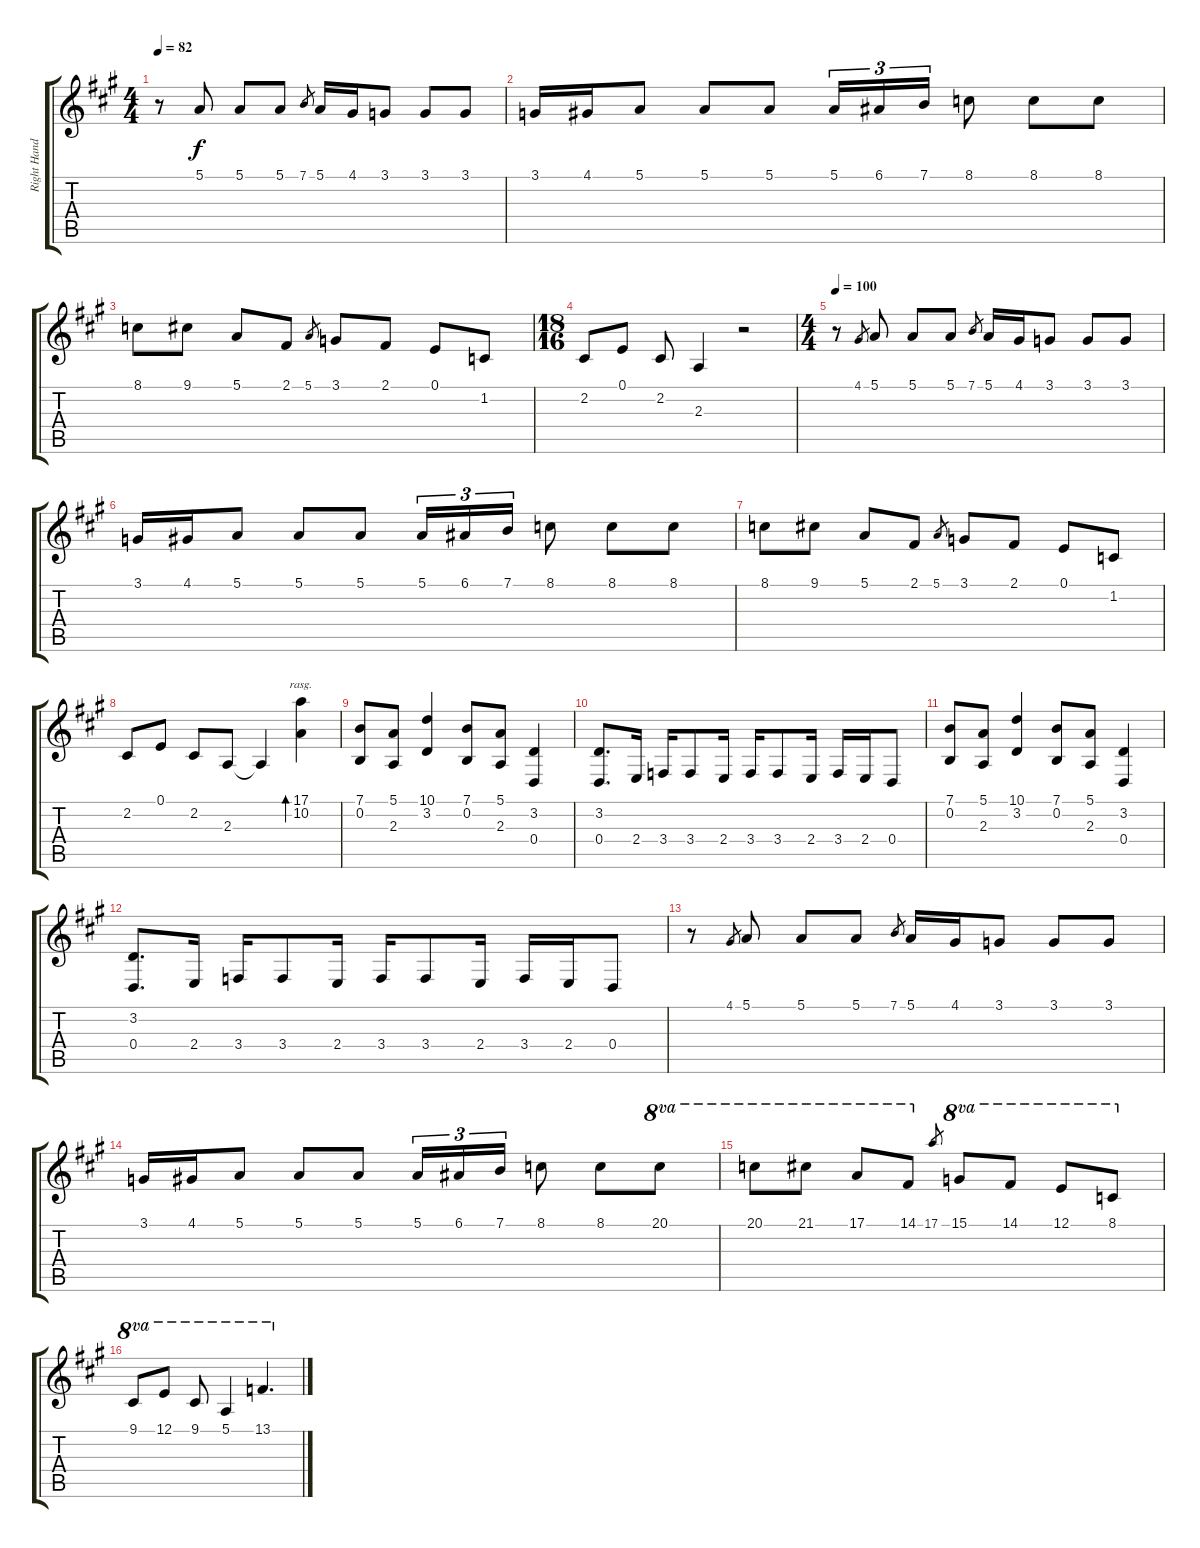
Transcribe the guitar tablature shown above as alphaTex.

\track ("Right Hand" "Right Hand") {instrument acousticgrandpiano}
\staff {score tabs}
\tuning (E4 B3 G3 D3 A2 E2) {hide}
\ts (4 4)
\tempo 82
\clef g2
\ks a
r.8{dy f} 5.1.8 5.1.8 5.1.8 7.1.8{gr} 5.1.16 4.1.16 3.1.8 3.1.8 3.1.8 |
3.1.16 4.1.16 5.1.8 5.1.8 5.1.8 5.1.16{tu (3 2)} 6.1.16{tu (3 2)} 7.1.16{tu (3 2)} 8.1.8 8.1.8 8.1.8 |
8.1.8 9.1.8 5.1.8 2.1.8 5.1.8{gr} 3.1.8 2.1.8 0.1.8 1.2.8 |
\ts (18 16)
2.2.8 0.1.8 2.2.8 2.3.4 r.2 |
\ts (4 4)
\tempo 100
r.8 4.1.8{gr} 5.1.8 5.1.8 5.1.8 7.1.8{gr} 5.1.16 4.1.16 3.1.8 3.1.8 3.1.8 |
3.1.16 4.1.16 5.1.8 5.1.8 5.1.8 5.1.16{tu (3 2)} 6.1.16{tu (3 2)} 7.1.16{tu (3 2)} 8.1.8 8.1.8 8.1.8 |
8.1.8 9.1.8 5.1.8 2.1.8 5.1.8{gr} 3.1.8 2.1.8 0.1.8 1.2.8 |
2.2.8 0.1.8 2.2.8 2.3.8 2.3{t}.4 (17.1 10.2).4{bd 240 rasg ii} |
(7.1 0.2).8 (5.1 2.3).8 (10.1 3.2).4 (7.1 0.2).8 (5.1 2.3).8 (3.2 0.4).4 |
(3.2 0.4).8{d} 2.4.16 3.4.16 3.4.8 2.4.16 3.4.16 3.4.8 2.4.16 3.4.16 2.4.16 0.4.8 |
(7.1 0.2).8 (5.1 2.3).8 (10.1 3.2).4 (7.1 0.2).8 (5.1 2.3).8 (3.2 0.4).4 |
(3.2 0.4).8{d} 2.4.16 3.4.16 3.4.8 2.4.16 3.4.16 3.4.8 2.4.16 3.4.16 2.4.16 0.4.8 |
r.8 4.1.8{gr} 5.1.8 5.1.8 5.1.8 7.1.8{gr} 5.1.16 4.1.16 3.1.8 3.1.8 3.1.8 |
3.1.16 4.1.16 5.1.8 5.1.8 5.1.8 5.1.16{tu (3 2)} 6.1.16{tu (3 2)} 7.1.16{tu (3 2)} 8.1.8 8.1.8 20.1.8{ot 8va} |
20.1.8{ot 8va} 21.1.8{ot 8va} 17.1.8{ot 8va} 14.1.8{ot 8va} 17.1.8{gr} 15.1.8{ot 8va} 14.1.8{ot 8va} 12.1.8{ot 8va} 8.1.8{ot 8va} |
9.1.8{ot 8va} 12.1.8{ot 8va} 9.1.8{ot 8va} 5.1.4{ot 8va} 13.1.4{d ot 8va}
